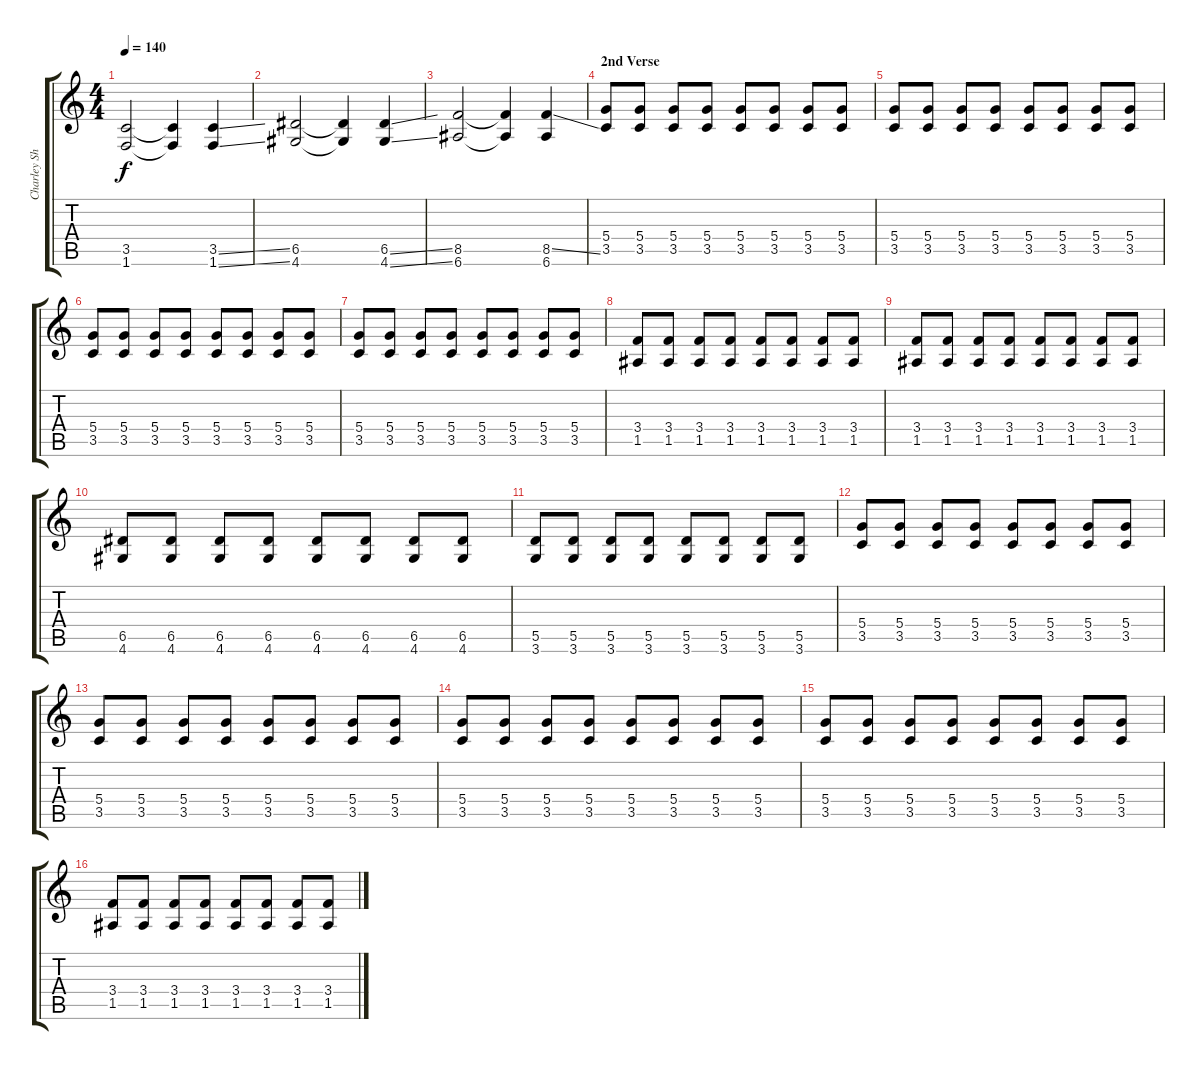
\track ("Charley Shackelford" "Charley Sh") {instrument distortionguitar}
\staff {score tabs}
\tuning (E4 B3 G3 D3 A2 E2) {hide}
\ts (4 4)
\tempo 140
\clef g2
\ks c
(3.5{t} 1.6{t}).2{dy f} (3.5{t} 1.6{t}).4 (3.5{ss} 1.6{ss}).4 |
(6.5 4.6).2 (6.5{t} 4.6{t}).4 (6.5{ss} 4.6{ss}).4 |
(8.5 6.6).2 (8.5{t} 6.6{t}).4 (8.5{ss} 6.6).4 |
\section ("" "2nd Verse ")
(5.4 3.5).8 (5.4 3.5).8 (5.4 3.5).8 (5.4 3.5).8 (5.4 3.5).8 (5.4 3.5).8 (5.4 3.5).8 (5.4 3.5).8 |
(5.4 3.5).8 (5.4 3.5).8 (5.4 3.5).8 (5.4 3.5).8 (5.4 3.5).8 (5.4 3.5).8 (5.4 3.5).8 (5.4 3.5).8 |
(5.4 3.5).8 (5.4 3.5).8 (5.4 3.5).8 (5.4 3.5).8 (5.4 3.5).8 (5.4 3.5).8 (5.4 3.5).8 (5.4 3.5).8 |
(5.4 3.5).8 (5.4 3.5).8 (5.4 3.5).8 (5.4 3.5).8 (5.4 3.5).8 (5.4 3.5).8 (5.4 3.5).8 (5.4 3.5).8 |
(3.4 1.5).8 (3.4 1.5).8 (3.4 1.5).8 (3.4 1.5).8 (3.4 1.5).8 (3.4 1.5).8 (3.4 1.5).8 (3.4 1.5).8 |
(3.4 1.5).8 (3.4 1.5).8 (3.4 1.5).8 (3.4 1.5).8 (3.4 1.5).8 (3.4 1.5).8 (3.4 1.5).8 (3.4 1.5).8 |
(6.5 4.6).8 (6.5 4.6).8 (6.5 4.6).8 (6.5 4.6).8 (6.5 4.6).8 (6.5 4.6).8 (6.5 4.6).8 (6.5 4.6).8 |
(5.5 3.6).8 (5.5 3.6).8 (5.5 3.6).8 (5.5 3.6).8 (5.5 3.6).8 (5.5 3.6).8 (5.5 3.6).8 (5.5 3.6).8 |
(5.4 3.5).8 (5.4 3.5).8 (5.4 3.5).8 (5.4 3.5).8 (5.4 3.5).8 (5.4 3.5).8 (5.4 3.5).8 (5.4 3.5).8 |
(5.4 3.5).8 (5.4 3.5).8 (5.4 3.5).8 (5.4 3.5).8 (5.4 3.5).8 (5.4 3.5).8 (5.4 3.5).8 (5.4 3.5).8 |
(5.4 3.5).8 (5.4 3.5).8 (5.4 3.5).8 (5.4 3.5).8 (5.4 3.5).8 (5.4 3.5).8 (5.4 3.5).8 (5.4 3.5).8 |
(5.4 3.5).8 (5.4 3.5).8 (5.4 3.5).8 (5.4 3.5).8 (5.4 3.5).8 (5.4 3.5).8 (5.4 3.5).8 (5.4 3.5).8 |
(3.4 1.5).8 (3.4 1.5).8 (3.4 1.5).8 (3.4 1.5).8 (3.4 1.5).8 (3.4 1.5).8 (3.4 1.5).8 (3.4 1.5).8
